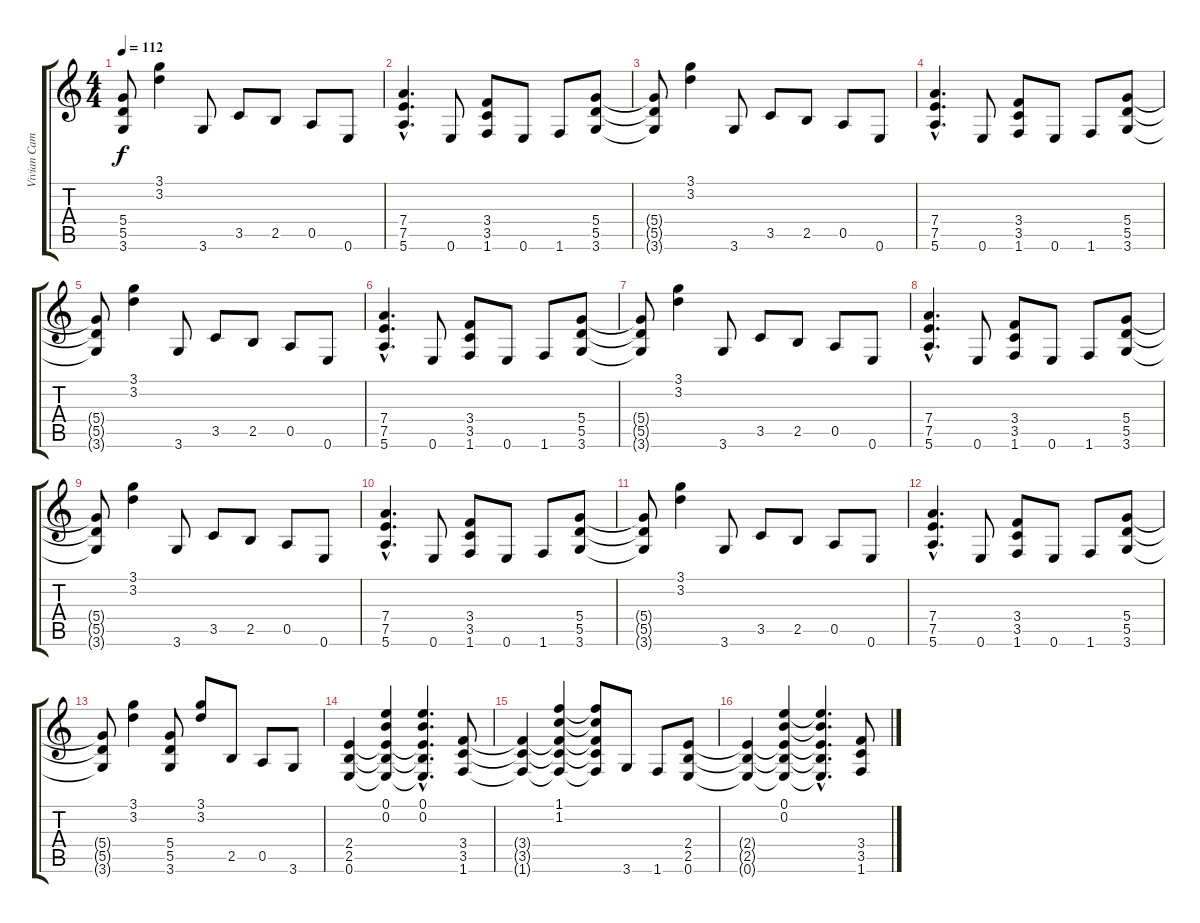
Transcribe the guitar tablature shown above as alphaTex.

\track ("Vivian Campbell" "Vivian Cam") {instrument distortionguitar}
\staff {score tabs}
\tuning (E4 B3 G3 D3 A2 E2) {hide}
\ts (4 4)
\tempo 112
\clef g2
\ks c
(5.4{t} 5.5{t} 3.6{t}).8{dy f} (3.1 3.2).4 3.6.8 3.5.8 2.5.8 0.5.8 0.6.8 |
(7.4{hac} 7.5{hac} 5.6{hac}).4{d} 0.6.8 (3.4 3.5 1.6).8 0.6.8 1.6.8 (5.4 5.5 3.6).8 |
(5.4{t} 5.5{t} 3.6{t}).8 (3.1 3.2).4 3.6.8 3.5.8 2.5.8 0.5.8 0.6.8 |
(7.4{hac} 7.5{hac} 5.6{hac}).4{d} 0.6.8 (3.4 3.5 1.6).8 0.6.8 1.6.8 (5.4 5.5 3.6).8 |
(5.4{t} 5.5{t} 3.6{t}).8 (3.1 3.2).4 3.6.8 3.5.8 2.5.8 0.5.8 0.6.8 |
(7.4{hac} 7.5{hac} 5.6{hac}).4{d} 0.6.8 (3.4 3.5 1.6).8 0.6.8 1.6.8 (5.4 5.5 3.6).8 |
(5.4{t} 5.5{t} 3.6{t}).8 (3.1 3.2).4 3.6.8 3.5.8 2.5.8 0.5.8 0.6.8 |
(7.4{hac} 7.5{hac} 5.6{hac}).4{d} 0.6.8 (3.4 3.5 1.6).8 0.6.8 1.6.8 (5.4 5.5 3.6).8 |
(5.4{t} 5.5{t} 3.6{t}).8 (3.1 3.2).4 3.6.8 3.5.8 2.5.8 0.5.8 0.6.8 |
(7.4{hac} 7.5{hac} 5.6{hac}).4{d} 0.6.8 (3.4 3.5 1.6).8 0.6.8 1.6.8 (5.4 5.5 3.6).8 |
(5.4{t} 5.5{t} 3.6{t}).8 (3.1 3.2).4 3.6.8 3.5.8 2.5.8 0.5.8 0.6.8 |
(7.4{hac} 7.5{hac} 5.6{hac}).4{d} 0.6.8 (3.4 3.5 1.6).8 0.6.8 1.6.8 (5.4 5.5 3.6).8 |
(5.4{t} 5.5{t} 3.6{t}).8 (3.1 3.2).4 (5.4 5.5 3.6).8 (3.1 3.2).8 2.5.8 0.5.8 3.6.8 |
(2.4 2.5 0.6).4 (0.1 0.2 2.4{t} 2.5{t} 0.6{t}).4 (0.1{hac} 0.2{hac} 2.4{hac t} 2.5{hac t} 0.6{hac t}).4{d} (3.4 3.5 1.6).8 |
(3.4{t} 3.5{t} 1.6{t}).4 (1.1 1.2 3.4{t} 3.5{t} 1.6{t}).4 (1.1{t} 1.2{t} 3.4{t} 3.5{t} 1.6{t}).8 3.6.8 1.6.8 (2.4 2.5 0.6).8 |
(2.4{t} 2.5{t} 0.6{t}).4 (0.1 0.2 2.4{t} 2.5{t} 0.6{t}).4 (0.1{hac t} 0.2{hac t} 2.4{hac t} 2.5{hac t} 0.6{hac t}).4{d} (3.4 3.5 1.6).8
